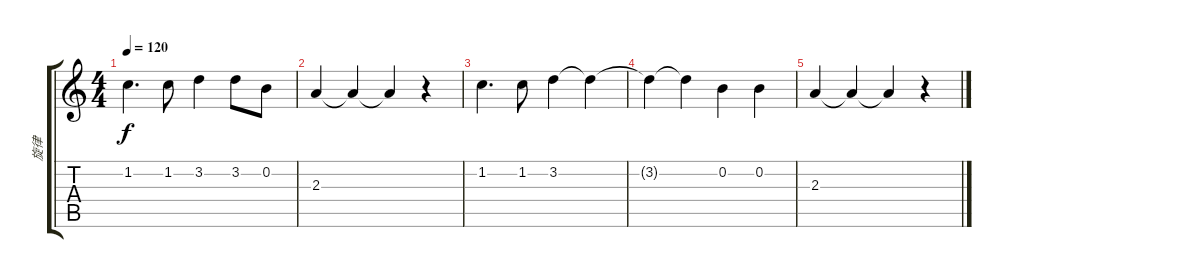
\track ("旋律" "旋律") {instrument acousticguitarnylon}
\staff {score tabs}
\tuning (E4 B3 G3 D3 A2 E2) {hide}
\ts (4 4)
\tempo 120
\clef g2
\ks c
1.2.4{d dy f} 1.2.8 3.2.4 3.2.8 0.2.8 |
2.3.4 2.3{t}.4 2.3{t}.4 r.4 |
1.2.4{d} 1.2.8 3.2.4 3.2{t}.4 |
3.2{t}.4 3.2{t}.4 0.2.4 0.2.4 |
2.3.4 2.3{t}.4 2.3{t}.4 r.4
